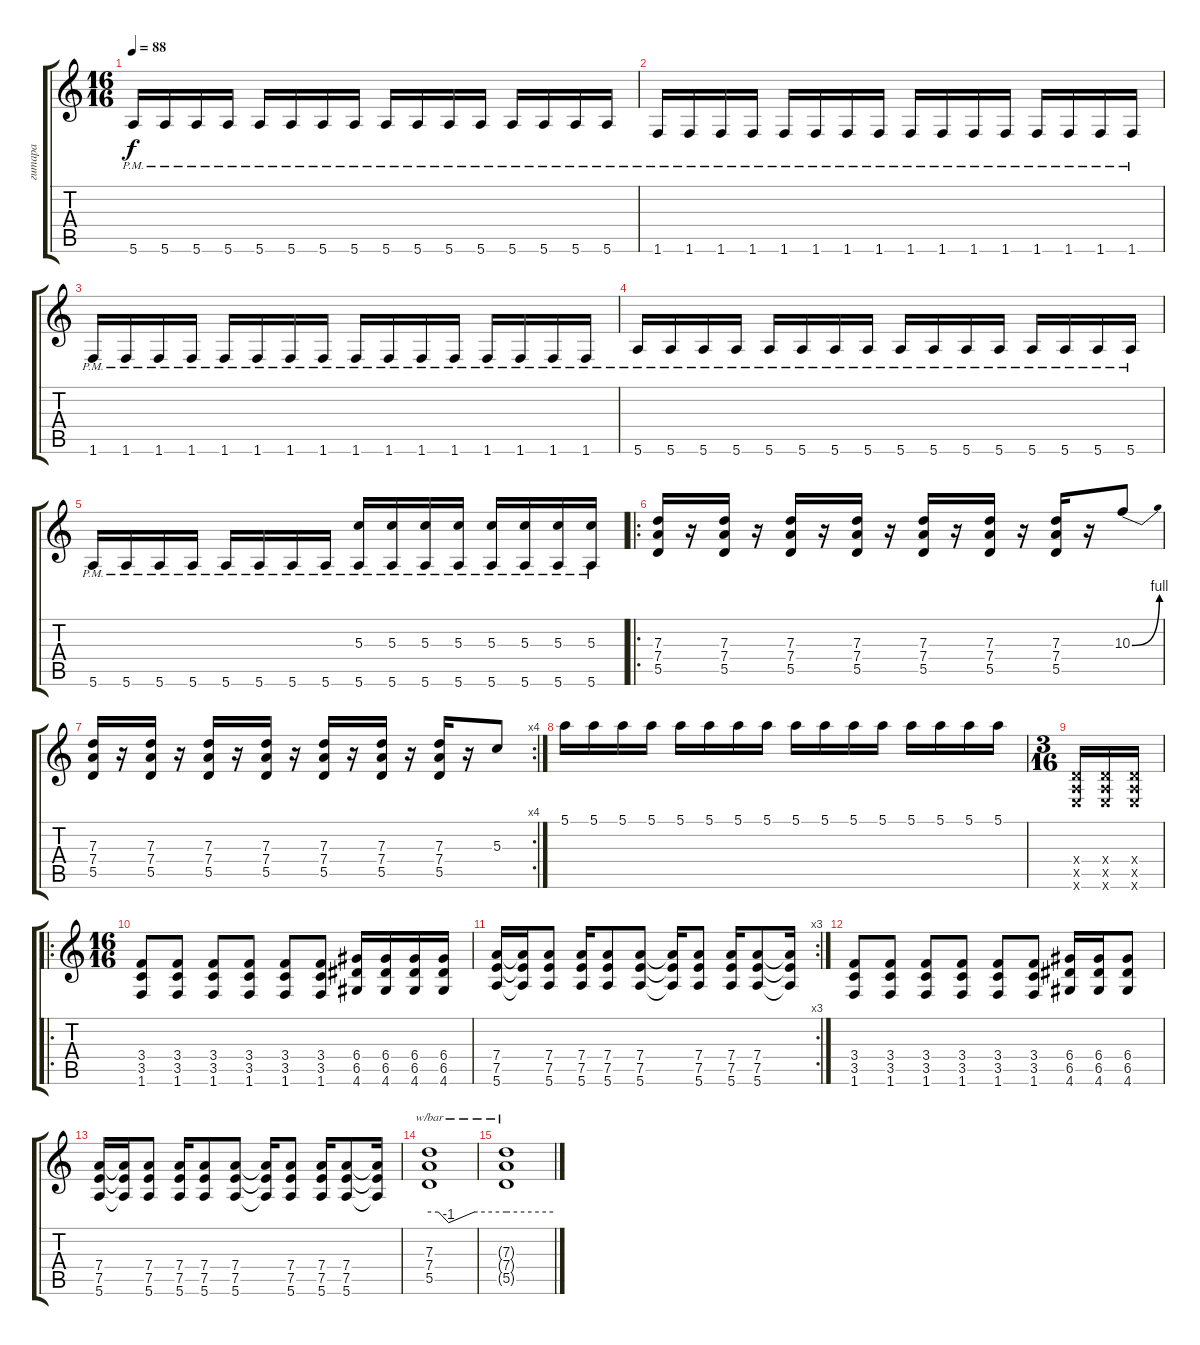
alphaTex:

\track ("гитара" "гитара") {instrument distortionguitar}
\staff {score tabs}
\tuning (E4 B3 G3 D3 A2 E2) {hide}
\ts (16 16)
\tempo 88
\clef g2
\ks c
5.6{pm}.16{dy f} 5.6{pm}.16 5.6{pm}.16 5.6{pm}.16 5.6{pm}.16 5.6{pm}.16 5.6{pm}.16 5.6{pm}.16 5.6{pm}.16 5.6{pm}.16 5.6{pm}.16 5.6{pm}.16 5.6{pm}.16 5.6{pm}.16 5.6{pm}.16 5.6{pm}.16 |
1.6{pm}.16 1.6{pm}.16 1.6{pm}.16 1.6{pm}.16 1.6{pm}.16 1.6{pm}.16 1.6{pm}.16 1.6{pm}.16 1.6{pm}.16 1.6{pm}.16 1.6{pm}.16 1.6{pm}.16 1.6{pm}.16 1.6{pm}.16 1.6{pm}.16 1.6{pm}.16 |
1.6{pm}.16 1.6{pm}.16 1.6{pm}.16 1.6{pm}.16 1.6{pm}.16 1.6{pm}.16 1.6{pm}.16 1.6{pm}.16 1.6{pm}.16 1.6{pm}.16 1.6{pm}.16 1.6{pm}.16 1.6{pm}.16 1.6{pm}.16 1.6{pm}.16 1.6{pm}.16 |
5.6{pm}.16 5.6{pm}.16 5.6{pm}.16 5.6{pm}.16 5.6{pm}.16 5.6{pm}.16 5.6{pm}.16 5.6{pm}.16 5.6{pm}.16 5.6{pm}.16 5.6{pm}.16 5.6{pm}.16 5.6{pm}.16 5.6{pm}.16 5.6{pm}.16 5.6{pm}.16 |
5.6{pm}.16 5.6{pm}.16 5.6{pm}.16 5.6{pm}.16 5.6{pm}.16 5.6{pm}.16 5.6{pm}.16 5.6{pm}.16 (5.3 5.6{pm}).16 (5.3 5.6{pm}).16 (5.3 5.6{pm}).16 (5.3 5.6{pm}).16 (5.3 5.6{pm}).16 (5.3 5.6{pm}).16 (5.3 5.6{pm}).16 (5.3 5.6{pm}).16 |
\ro
(7.3 7.4 5.5).16 r.16 (7.3 7.4 5.5).16 r.16 (7.3 7.4 5.5).16 r.16 (7.3 7.4 5.5).16 r.16 (7.3 7.4 5.5).16 r.16 (7.3 7.4 5.5).16 r.16 (7.3 7.4 5.5).16 r.16 10.3{be (bend 0 0 60 4)}.8 |
\rc 4
(7.3 7.4 5.5).16 r.16 (7.3 7.4 5.5).16 r.16 (7.3 7.4 5.5).16 r.16 (7.3 7.4 5.5).16 r.16 (7.3 7.4 5.5).16 r.16 (7.3 7.4 5.5).16 r.16 (7.3 7.4 5.5).16 r.16 5.3.8 |
5.1.16 5.1.16 5.1.16 5.1.16 5.1.16 5.1.16 5.1.16 5.1.16 5.1.16 5.1.16 5.1.16 5.1.16 5.1.16 5.1.16 5.1.16 5.1.16 |
\ts (3 16)
(0.4{x} 0.5{x} 0.6{x}).16 (0.4{x} 0.5{x} 0.6{x}).16 (0.4{x} 0.5{x} 0.6{x}).16 |
\ro
\ts (16 16)
(3.4 3.5 1.6).8 (3.4 3.5 1.6).8 (3.4 3.5 1.6).8 (3.4 3.5 1.6).8 (3.4 3.5 1.6).8 (3.4 3.5 1.6).8 (6.4 6.5 4.6).16 (6.4 6.5 4.6).16 (6.4 6.5 4.6).16 (6.4 6.5 4.6).16 |
\rc 3
(7.4 7.5 5.6).16 (7.4{t} 7.5{t} 5.6{t}).16 (7.4 7.5 5.6).8 (7.4 7.5 5.6).16 (7.4 7.5 5.6).8 (7.4 7.5 5.6).8 (7.4{t} 7.5{t} 5.6{t}).16 (7.4 7.5 5.6).8 (7.4 7.5 5.6).16 (7.4 7.5 5.6).8 (7.4{t} 7.5{t} 5.6{t}).16 |
(3.4 3.5 1.6).8 (3.4 3.5 1.6).8 (3.4 3.5 1.6).8 (3.4 3.5 1.6).8 (3.4 3.5 1.6).8 (3.4 3.5 1.6).8 (6.4 6.5 4.6).16 (6.4 6.5 4.6).16 (6.4 6.5 4.6).8 |
(7.4 7.5 5.6).16 (7.4{t} 7.5{t} 5.6{t}).16 (7.4 7.5 5.6).8 (7.4 7.5 5.6).16 (7.4 7.5 5.6).8 (7.4 7.5 5.6).8 (7.4{t} 7.5{t} 5.6{t}).16 (7.4 7.5 5.6).8 (7.4 7.5 5.6).16 (7.4 7.5 5.6).8 (7.4{t} 7.5{t} 5.6{t}).16 |
(7.3 7.4 5.5).1{tbe (custom default 0 0 7 0 15 -4 35 0 60 0)} |
(7.3{t} 7.4{t} 5.5{t}).1{tbe (hold default 0 0 60 0)}
